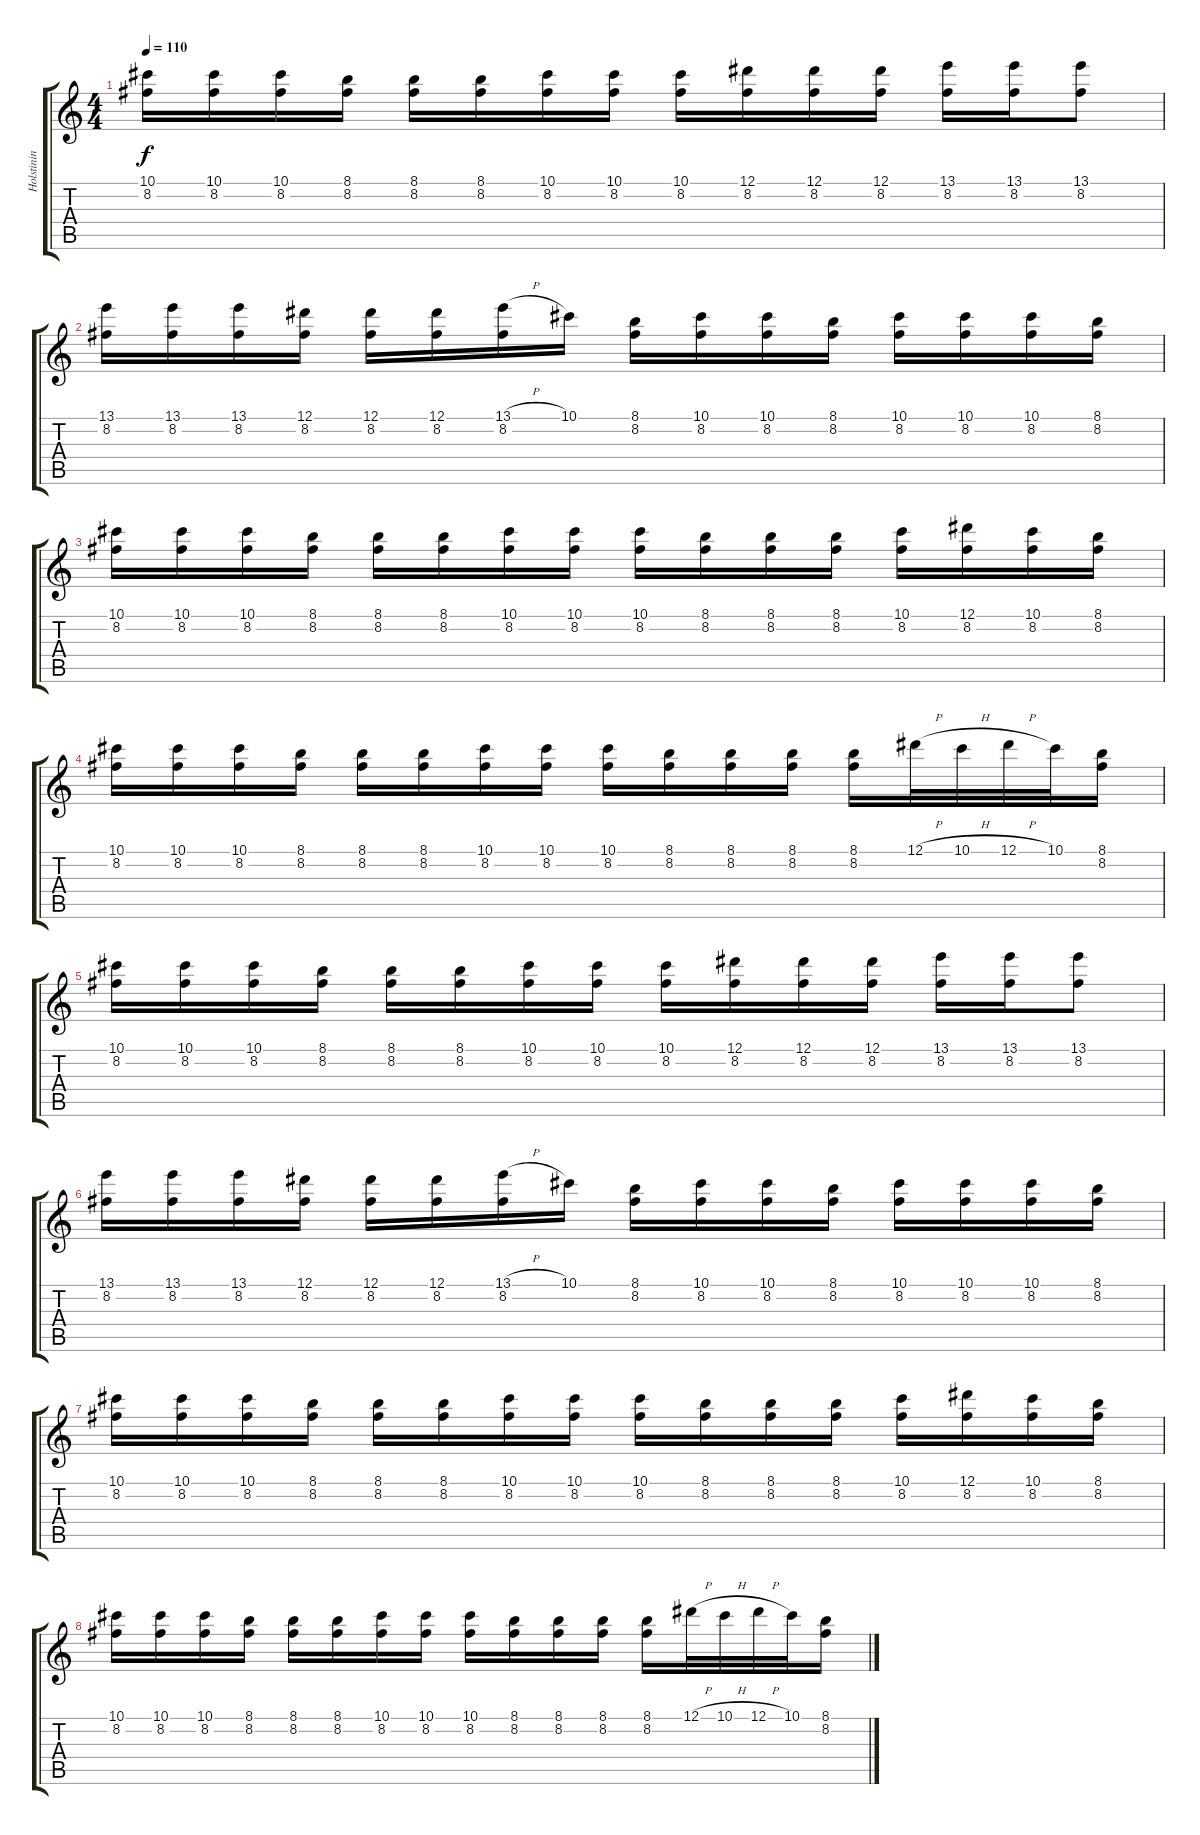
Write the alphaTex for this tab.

\track ("Holstinin" "Holstinin") {instrument distortionguitar}
\staff {score tabs}
\tuning (Eb4 Bb3 Gb3 Db3 Ab2 Eb2) {hide}
\ts (4 4)
\tempo 110
\clef g2
\ks c
(10.1 8.2).16{dy f} (10.1 8.2).16 (10.1 8.2).16 (8.1 8.2).16 (8.1 8.2).16 (8.1 8.2).16 (10.1 8.2).16 (10.1 8.2).16 (10.1 8.2).16 (12.1 8.2).16 (12.1 8.2).16 (12.1 8.2).16 (13.1 8.2).16 (13.1 8.2).16 (13.1 8.2).8 |
(13.1 8.2).16 (13.1 8.2).16 (13.1 8.2).16 (12.1 8.2).16 (12.1 8.2).16 (12.1 8.2).16 (13.1{h} 8.2).16 10.1.16 (8.1 8.2).16 (10.1 8.2).16 (10.1 8.2).16 (8.1 8.2).16 (10.1 8.2).16 (10.1 8.2).16 (10.1 8.2).16 (8.1 8.2).16 |
(10.1 8.2).16 (10.1 8.2).16 (10.1 8.2).16 (8.1 8.2).16 (8.1 8.2).16 (8.1 8.2).16 (10.1 8.2).16 (10.1 8.2).16 (10.1 8.2).16 (8.1 8.2).16 (8.1 8.2).16 (8.1 8.2).16 (10.1 8.2).16 (12.1 8.2).16 (10.1 8.2).16 (8.1 8.2).16 |
(10.1 8.2).16 (10.1 8.2).16 (10.1 8.2).16 (8.1 8.2).16 (8.1 8.2).16 (8.1 8.2).16 (10.1 8.2).16 (10.1 8.2).16 (10.1 8.2).16 (8.1 8.2).16 (8.1 8.2).16 (8.1 8.2).16 (8.1 8.2).16 12.1{h}.32 10.1{h}.32 12.1{h}.32 10.1.32 (8.1 8.2).16 |
(10.1 8.2).16 (10.1 8.2).16 (10.1 8.2).16 (8.1 8.2).16 (8.1 8.2).16 (8.1 8.2).16 (10.1 8.2).16 (10.1 8.2).16 (10.1 8.2).16 (12.1 8.2).16 (12.1 8.2).16 (12.1 8.2).16 (13.1 8.2).16 (13.1 8.2).16 (13.1 8.2).8 |
(13.1 8.2).16 (13.1 8.2).16 (13.1 8.2).16 (12.1 8.2).16 (12.1 8.2).16 (12.1 8.2).16 (13.1{h} 8.2).16 10.1.16 (8.1 8.2).16 (10.1 8.2).16 (10.1 8.2).16 (8.1 8.2).16 (10.1 8.2).16 (10.1 8.2).16 (10.1 8.2).16 (8.1 8.2).16 |
(10.1 8.2).16 (10.1 8.2).16 (10.1 8.2).16 (8.1 8.2).16 (8.1 8.2).16 (8.1 8.2).16 (10.1 8.2).16 (10.1 8.2).16 (10.1 8.2).16 (8.1 8.2).16 (8.1 8.2).16 (8.1 8.2).16 (10.1 8.2).16 (12.1 8.2).16 (10.1 8.2).16 (8.1 8.2).16 |
(10.1 8.2).16 (10.1 8.2).16 (10.1 8.2).16 (8.1 8.2).16 (8.1 8.2).16 (8.1 8.2).16 (10.1 8.2).16 (10.1 8.2).16 (10.1 8.2).16 (8.1 8.2).16 (8.1 8.2).16 (8.1 8.2).16 (8.1 8.2).16 12.1{h}.32 10.1{h}.32 12.1{h}.32 10.1.32 (8.1 8.2).16
